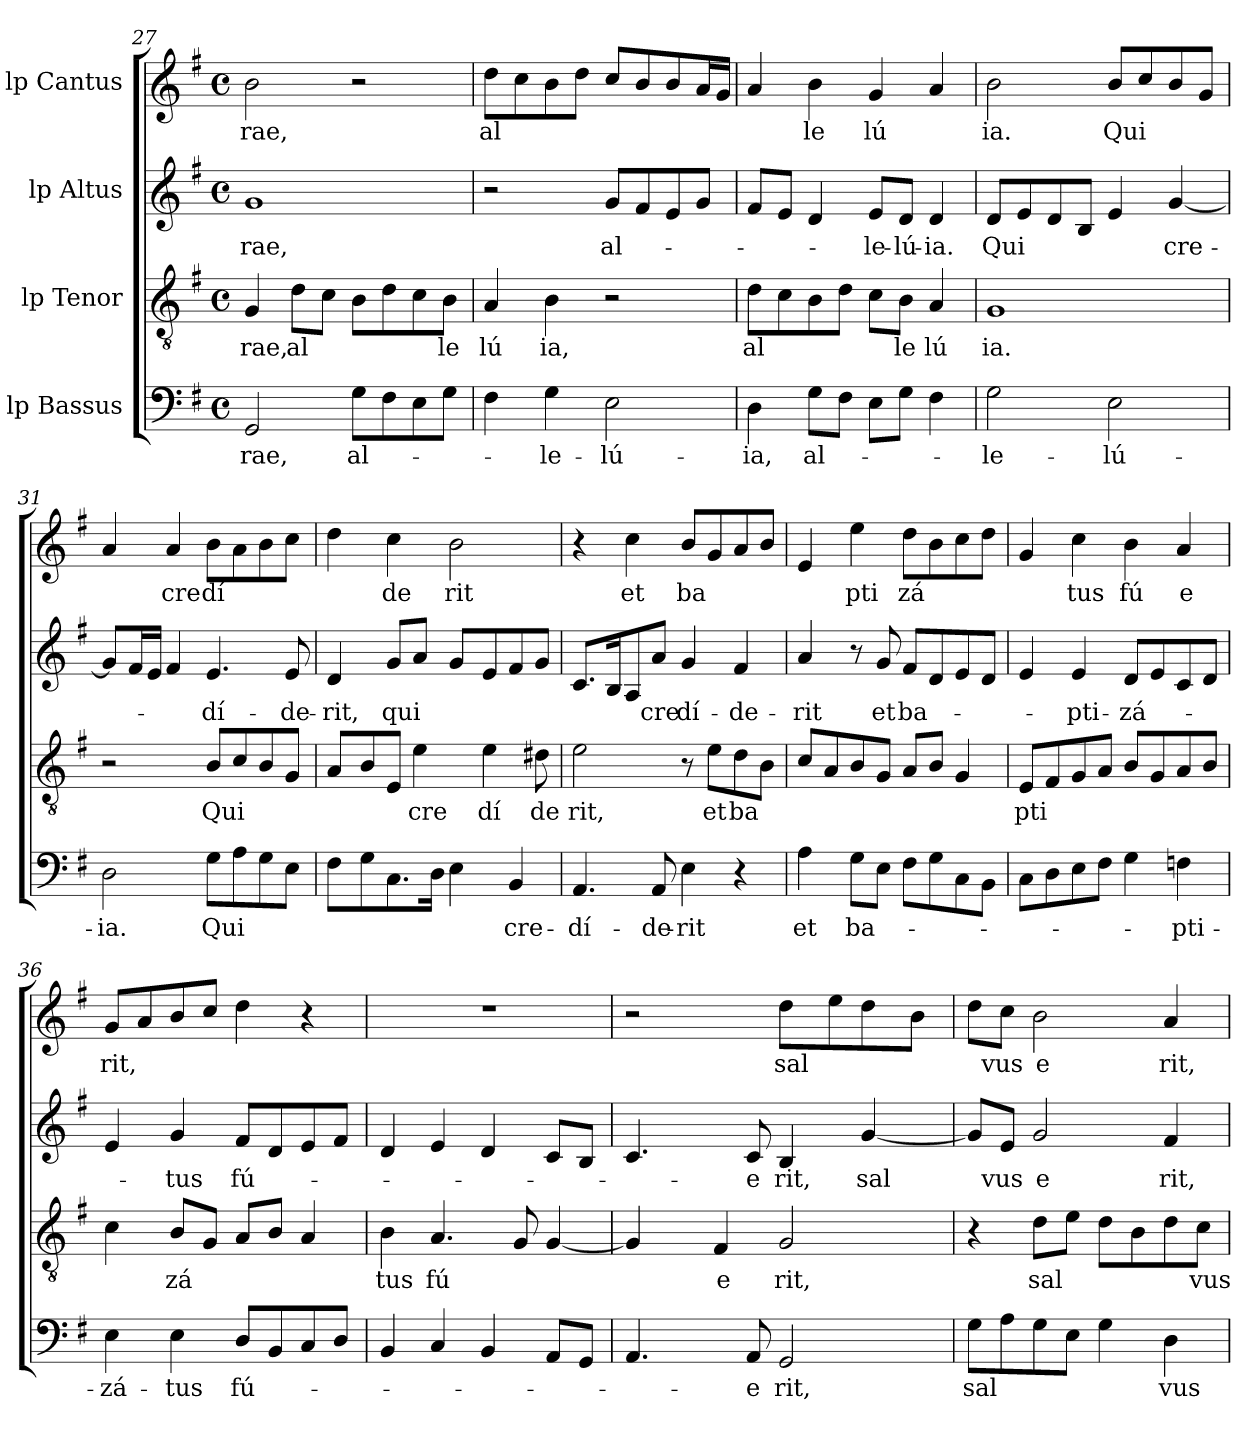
**kern	**text	**kern	**text	**kern	**text	**kern	**text
*part4	*part4	*part3	*part3	*part2	*part2	*part1	*part1
*staff4	*staff4	*staff3	*staff3	*staff2	*staff2	*staff1	*staff1
*I"lp Bassus	*	*I"lp Tenor	*	*I"lp Altus	*	*I"lp Cantus	*
*clefF4	*	*clefGv2	*	*clefG2	*	*clefG2	*
*k[f#]	*	*k[f#]	*	*k[f#]	*	*k[f#]	*
*G:	*	*G:	*	*G:	*	*G:	*
*M4/4	*	*M4/4	*	*M4/4	*	*M4/4	*
*met(c)	*	*met(c)	*	*met(c)	*	*met(c)	*
=27	=27	=27	=27	=27	=27	=27	=27
!	!LO:LY:b:cj	!	!LO:LY:b:cj	!	!LO:LY:b:cj	!	!LO:LY:b:cj
2GG/	-rae,	4G/	rae,	1g	-rae,	2b\	rae,
!	!	!	!LO:LY:b:cj	!	!	!	!
.	.	8d\L	al	.	.	.	.
.	.	8c\J	.	.	.	.	.
!	!LO:LY:b:cj	!	!	!	!	!	!
8G\L	al-	8B\L	.	.	.	2r	.
8F#\	.	8d\	.	.	.	.	.
8E\	.	8c\	.	.	.	.	.
!	!	!	!LO:LY:b:cj	!	!	!	!
8G\J	.	8B\J	le	.	.	.	.
=28	=28	=28	=28	=28	=28	=28	=28
!	!	!	!LO:LY:b:cj	!	!	!	!LO:LY:b:cj
4F#\	.	4A/	lú	2r	.	8dd\L	al
.	.	.	.	.	.	8cc\	.
!	!LO:LY:b:cj	!	!LO:LY:b:cj	!	!	!	!
4G\	-le-	4B\	ia,	.	.	8b\	.
.	.	.	.	.	.	8dd\J	.
!	!LO:LY:b:cj	!	!	!	!LO:LY:b:cj	!	!
2E\	-lú-	2r	.	8g/L	al-	8cc/L	.
.	.	.	.	8f#/	.	8b/	.
.	.	.	.	8e/	.	8b/	.
.	.	.	.	8g/J	.	16a/	.
.	.	.	.	.	.	16g/J	.
=29	=29	=29	=29	=29	=29	=29	=29
!	!LO:LY:b:cj	!	!LO:LY:b:cj	!	!	!	!
4D\	-ia,	8d\L	al	8f#/L	.	4a/	.
.	.	8c\	.	8e/J	.	.	.
!	!LO:LY:b:cj	!	!	!	!	!	!LO:LY:b:cj
8G\L	al-	8B\	.	4d/	.	4b\	le
8F#\J	.	8d\J	.	.	.	.	.
!	!	!	!	!	!LO:LY:b:cj	!	!LO:LY:b:cj
8E\L	.	8c\L	.	8e/L	-le-	4g/	lú
!	!	!	!LO:LY:b:cj	!	!LO:LY:b:cj	!	!
8G\J	.	8B\J	le	8d/J	-lú-	.	.
!	!	!	!LO:LY:b:cj	!	!LO:LY:b:cj	!	!
4F#\	.	4A/	lú	4d/	-ia.	4a/	.
=30	=30	=30	=30	=30	=30	=30	=30
!	!LO:LY:b:cj	!	!LO:LY:b:cj	!	!LO:LY:b	!	!LO:LY:b:cj
2G\	-le-	1G	ia.	8d/L	Qui	2b\	ia.
.	.	.	.	8e/	.	.	.
.	.	.	.	8d/	.	.	.
.	.	.	.	8B/J	.	.	.
!	!LO:LY:b:cj	!	!	!	!	!	!LO:LY:b
2E\	-lú-	.	.	4e/	.	8b/L	Qui
.	.	.	.	.	.	8cc/	.
!	!	!	!	!	!LO:LY:b	!	!
.	.	.	.	[<4g/	cre-	8b/	.
.	.	.	.	.	.	8g/J	.
=31	=31	=31	=31	=31	=31	=31	=31
!	!LO:LY:b:cj	!	!	!	!	!	!
2D\	-ia.	2r	.	8g/L]	.	4a/	.
.	.	.	.	16f#/	.	.	.
.	.	.	.	16e/J	.	.	.
!	!	!	!	!	!	!	!LO:LY:b:cj
.	.	.	.	4f#/	.	4a/	cre
!	!LO:LY:b	!	!LO:LY:b	!	!LO:LY:b:cj	!	!LO:LY:b:cj
8G\L	Qui	8B/L	Qui	4.e/	-dí-	8b\L	dí
8A\	.	8c/	.	.	.	8a\	.
8G\	.	8B/	.	.	.	8b\	.
!	!	!	!	!	!LO:LY:b:cj	!	!
8E\J	.	8G/J	.	8e/	-de-	8cc\J	.
!!LO:LB:g=z
=32	=32	=32	=32	=32	=32	=32	=32
!	!	!	!	!	!LO:LY:b:cj	!	!
*	*	*	*	*^	*	*	*
8F#\L	.	8A/L	.	4d/	32ryy	-rit,	4dd\	.
.	.	.	.	.	2ryy	.	.	.
8G\	.	8B/	.	.	.	.	.	.
!	!	!	!	!	!	!LO:LY:b	!	!LO:LY:b:cj
8.C\	.	8E/J	.	8g/L	.	qui	4cc\	de
!	!	!	!LO:LY:b:cj	!	!	!	!	!
.	.	4e\	cre	8a/J	.	.	.	.
16D\J	.	.	.	.	.	.	.	.
!	!	!	!	!	!	!	!	!LO:LY:b:cj
4E\	.	.	.	8g/L	.	.	2b\	rit
.	.	.	.	.	4...ryy	.	.	.
!	!	!	!LO:LY:b:cj	!	!	!	!	!
.	.	4e\	dí	8e/	.	.	.	.
!	!LO:LY:b:cj	!	!	!	!	!	!	!
4BB/	cre-	.	.	8f#/	.	.	.	.
!	!	!	!LO:LY:b:cj	!	!	!	!	!
.	.	8d#X\	de	8g/J	.	.	.	.
=33	=33	=33	=33	=33	=33	=33	=33	=33
!	!LO:LY:b:cj	!	!LO:LY:b:cj	!	!	!	!	!
*	*	*	*	*v	*v	*	*	*
4.AA/	-dí-	2e\	rit,	8.c/L	.	4r	.
.	.	.	.	16B/	.	.	.
!	!	!	!	!	!	!	!LO:LY:b:cj
.	.	.	.	8A/	.	4cc\	et
!	!LO:LY:b:cj	!	!	!	!LO:LY:b:cj	!	!
8AA/	-de-	.	.	8a/J	cre	.	.
!	!LO:LY:b:cj	!	!	!	!LO:LY:b:cj	!	!LO:LY:b:cj
4E\	-rit	8r	.	4g/	dí-	8b/L	ba
!	!	!	!LO:LY:b:cj	!	!	!	!
.	.	8e\L	et	.	.	8g/	.
!	!	!	!LO:LY:b:cj	!	!LO:LY:b:cj	!	!
4r	.	8d\	ba	4f#/	-de-	8a/	.
.	.	8B\J	.	.	.	8b/J	.
=34	=34	=34	=34	=34	=34	=34	=34
!	!LO:LY:b:cj	!	!	!	!LO:LY:b:cj	!	!
4A\	et	8c/L	.	4a/	-rit	4e/	.
.	.	8A/	.	.	.	.	.
!	!LO:LY:b:cj	!	!	!	!	!	!LO:LY:b:cj
8G\L	ba-	8B/	.	8r	.	4ee\	pti
!	!	!	!	!	!LO:LY:b:cj	!	!
8E\J	.	8G/J	.	8g/	et	.	.
!	!	!	!	!	!LO:LY:b:cj	!	!LO:LY:b:cj
8F#\L	.	8A/L	.	8f#/L	ba-	8dd\L	zá
8G\	.	8B/J	.	8d/	.	8b\	.
8C\	.	4G/	.	8e/	.	8cc\	.
8BB\J	.	.	.	8d/J	.	8dd\J	.
=35	=35	=35	=35	=35	=35	=35	=35
!	!	!	!LO:LY:b	!	!	!	!
8C\L	.	8E/L	pti	4e/	.	4g/	.
8D\	.	8F#/	.	.	.	.	.
!	!	!	!	!	!LO:LY:b:cj	!	!LO:LY:b:cj
8E\	.	8G/	.	4e/	-pti-	4cc\	tus
8F#\J	.	8A/J	.	.	.	.	.
!	!	!	!	!	!LO:LY:b:cj	!	!LO:LY:b:cj
4G\	.	8B/L	.	8d/L	-zá-	4b\	fú
.	.	8G/	.	8e/	.	.	.
!	!LO:LY:b:cj	!	!	!	!	!	!LO:LY:b:cj
4Fn\	-pti-	8A/	.	8c/	.	4a/	e
.	.	8B/J	.	8d/J	.	.	.
=36	=36	=36	=36	=36	=36	=36	=36
!	!LO:LY:b:cj	!	!	!	!	!	!LO:LY:b
4E\	-zá-	4c\	.	4e/	.	8g/L	rit,
.	.	.	.	.	.	8a/	.
!	!LO:LY:b:cj	!	!LO:LY:b:cj	!	!LO:LY:b:cj	!	!
4E\	-tus	8B/L	zá	4g/	-tus	8b/	.
.	.	8G/J	.	.	.	8cc/J	.
!	!LO:LY:b:cj	!	!	!	!LO:LY:b:cj	!	!
8D/L	fú-	8A/L	.	8f#/L	fú-	4dd\	.
8BB/	.	8B/J	.	8d/	.	.	.
8C/	.	4A/	.	8e/	.	4r	.
8D/J	.	.	.	8f#/J	.	.	.
=37	=37	=37	=37	=37	=37	=37	=37
!	!	!	!LO:LY:b:cj	!	!	!	!
4BB/	.	4B\	tus	4d/	.	1r	.
!	!	!	!LO:LY:b:cj	!	!	!	!
4C/	.	4.A/	fú	4e/	.	.	.
4BB/	.	.	.	4d/	.	.	.
.	.	8G/	.	.	.	.	.
8AA/L	.	[>4G/	.	8c/L	.	.	.
8GG/J	.	.	.	8B/J	.	.	.
!!LO:LB:g=z
=38	=38	=38	=38	=38	=38	=38	=38
*^	*	*^	*	*	*	*	*
*	*	*	*	*^	*	*	*	*	*
4.AA/	8ryy	.	4G/]	64ryy	16ryy	.	4.c/	.	2r	.
.	.	.	.	2ryy	.	.	.	.	.	.
.	.	.	.	.	64ryy	.	.	.	.	.
.	.	.	.	.	2ryy	.	.	.	.	.
.	2..ryy	.	.	.	.	.	.	.	.	.
!	!	!	!	!	!	!LO:LY:b:cj	!	!	!	!
.	.	.	4F#/	.	.	e	.	.	.	.
!	!	!LO:LY:b:cj	!	!	!	!	!	!LO:LY:b:cj	!	!
8AA/	.	-e	.	.	.	.	8c/	-e	.	.
!	!	!LO:LY:b:cj	!	!	!	!LO:LY:b:cj	!	!LO:LY:b:cj	!	!LO:LY:b
2GG/	.	rit,	2G/	.	.	rit,	4B/	rit,	8dd\L	sal
.	.	.	.	4ryy	.	.	.	.	.	.
.	.	.	.	.	4ryy	.	.	.	.	.
.	.	.	.	.	.	.	.	.	8ee\	.
!	!	!	!	!	!	!	!	!LO:LY:b:cj	!	!
.	.	.	.	.	.	.	[<4g/	sal	8dd\	.
.	.	.	.	8...ryy	.	.	.	.	.	.
.	.	.	.	.	8ryy	.	.	.	.	.
.	.	.	.	.	.	.	.	.	8b\J	.
.	.	.	.	.	32.ryy	.	.	.	.	.
=39	=39	=39	=39	=39	=39	=39	=39	=39	=39	=39
!	!	!LO:LY:b	!	!	!	!	!	!	!	!
*v	*v	*	*	*	*	*	*	*	*	*
*	*	*v	*v	*v	*	*	*	*	*
8G\L	sal	4r	.	8g/L]	.	8dd\L	.
!	!	!	!	!	!LO:LY:b:cj	!	!LO:LY:b:cj
8A\	.	.	.	8e/J	vus	8cc\J	vus
!	!	!	!LO:LY:b	!	!LO:LY:b:cj	!	!LO:LY:b:cj
8G\	.	8d\L	sal	2g/	e	2b\	e
8E\J	.	8e\J	.	.	.	.	.
4G\	.	8d\L	.	.	.	.	.
.	.	8B\	.	.	.	.	.
!	!LO:LY:b:cj	!	!	!	!LO:LY:b:cj	!	!LO:LY:b:cj
4D\	vus	8d\	.	4f#/	rit,	4a/	rit,
!	!	!	!LO:LY:b:cj	!	!	!	!
.	.	8c\J	vus	.	.	.	.
=	=	=	=	=	=	=	=
*-	*-	*-	*-	*-	*-	*-	*-
